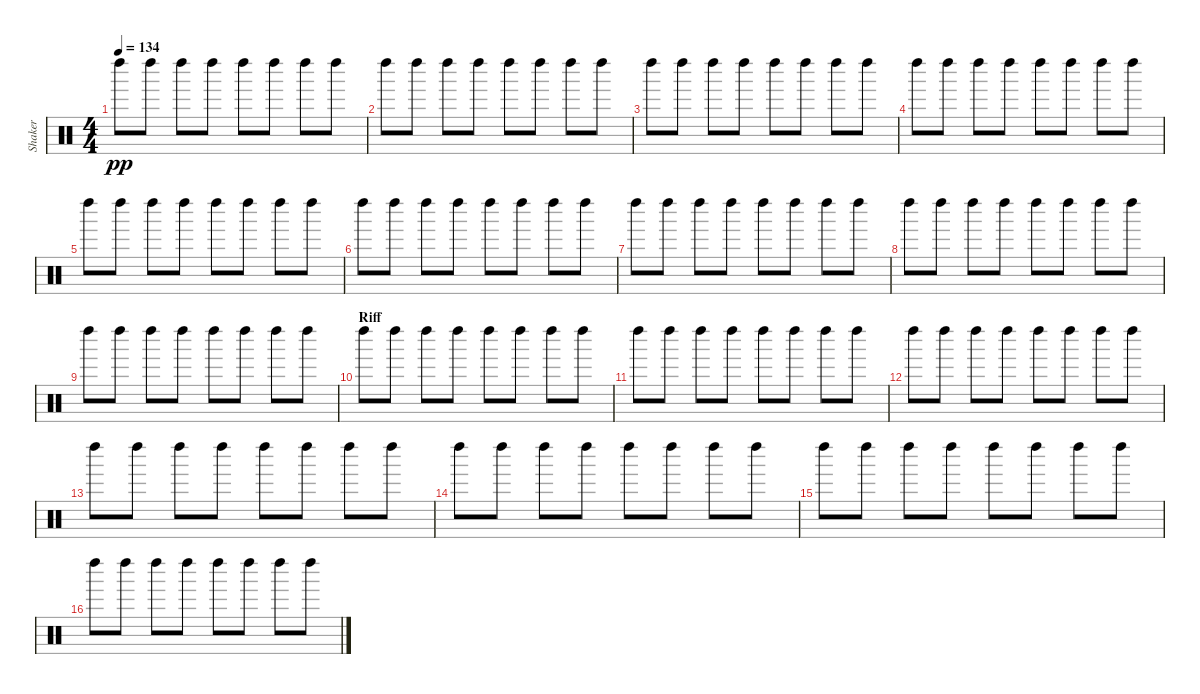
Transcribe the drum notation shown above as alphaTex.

\track ("Shaker" "Shaker") {instrument percussion}
\staff {score}
\articulation defaults
\ts (4 4)
\tempo 134
\clef neutral
\ks c "Left Maraca (hit)".8{dy pp} "Left Maraca (hit)".8 "Left Maraca (hit)".8 "Left Maraca (hit)".8 "Left Maraca (hit)".8 "Left Maraca (hit)".8 "Left Maraca (hit)".8 "Left Maraca (hit)".8
|
"Left Maraca (hit)".8 "Left Maraca (hit)".8 "Left Maraca (hit)".8 "Left Maraca (hit)".8 "Left Maraca (hit)".8 "Left Maraca (hit)".8 "Left Maraca (hit)".8 "Left Maraca (hit)".8 |
"Left Maraca (hit)".8 "Left Maraca (hit)".8 "Left Maraca (hit)".8 "Left Maraca (hit)".8 "Left Maraca (hit)".8 "Left Maraca (hit)".8 "Left Maraca (hit)".8 "Left Maraca (hit)".8 |
"Left Maraca (hit)".8 "Left Maraca (hit)".8 "Left Maraca (hit)".8 "Left Maraca (hit)".8 "Left Maraca (hit)".8 "Left Maraca (hit)".8 "Left Maraca (hit)".8 "Left Maraca (hit)".8 |
"Left Maraca (hit)".8 "Left Maraca (hit)".8 "Left Maraca (hit)".8 "Left Maraca (hit)".8 "Left Maraca (hit)".8 "Left Maraca (hit)".8 "Left Maraca (hit)".8 "Left Maraca (hit)".8 |
"Left Maraca (hit)".8 "Left Maraca (hit)".8 "Left Maraca (hit)".8 "Left Maraca (hit)".8 "Left Maraca (hit)".8 "Left Maraca (hit)".8 "Left Maraca (hit)".8 "Left Maraca (hit)".8 |
"Left Maraca (hit)".8 "Left Maraca (hit)".8 "Left Maraca (hit)".8 "Left Maraca (hit)".8 "Left Maraca (hit)".8 "Left Maraca (hit)".8 "Left Maraca (hit)".8 "Left Maraca (hit)".8 |
"Left Maraca (hit)".8 "Left Maraca (hit)".8 "Left Maraca (hit)".8 "Left Maraca (hit)".8 "Left Maraca (hit)".8 "Left Maraca (hit)".8 "Left Maraca (hit)".8 "Left Maraca (hit)".8 |
"Left Maraca (hit)".8 "Left Maraca (hit)".8 "Left Maraca (hit)".8 "Left Maraca (hit)".8 "Left Maraca (hit)".8 "Left Maraca (hit)".8 "Left Maraca (hit)".8 "Left Maraca (hit)".8 |
\section ("" "Riff")
"Left Maraca (hit)".8 "Left Maraca (hit)".8 "Left Maraca (hit)".8 "Left Maraca (hit)".8 "Left Maraca (hit)".8 "Left Maraca (hit)".8 "Left Maraca (hit)".8 "Left Maraca (hit)".8 |
"Left Maraca (hit)".8 "Left Maraca (hit)".8 "Left Maraca (hit)".8 "Left Maraca (hit)".8 "Left Maraca (hit)".8 "Left Maraca (hit)".8 "Left Maraca (hit)".8 "Left Maraca (hit)".8 |
"Left Maraca (hit)".8 "Left Maraca (hit)".8 "Left Maraca (hit)".8 "Left Maraca (hit)".8 "Left Maraca (hit)".8 "Left Maraca (hit)".8 "Left Maraca (hit)".8 "Left Maraca (hit)".8 |
"Left Maraca (hit)".8 "Left Maraca (hit)".8 "Left Maraca (hit)".8 "Left Maraca (hit)".8 "Left Maraca (hit)".8 "Left Maraca (hit)".8 "Left Maraca (hit)".8 "Left Maraca (hit)".8 |
"Left Maraca (hit)".8 "Left Maraca (hit)".8 "Left Maraca (hit)".8 "Left Maraca (hit)".8 "Left Maraca (hit)".8 "Left Maraca (hit)".8 "Left Maraca (hit)".8 "Left Maraca (hit)".8 |
"Left Maraca (hit)".8 "Left Maraca (hit)".8 "Left Maraca (hit)".8 "Left Maraca (hit)".8 "Left Maraca (hit)".8 "Left Maraca (hit)".8 "Left Maraca (hit)".8 "Left Maraca (hit)".8 |
"Left Maraca (hit)".8 "Left Maraca (hit)".8 "Left Maraca (hit)".8 "Left Maraca (hit)".8 "Left Maraca (hit)".8 "Left Maraca (hit)".8 "Left Maraca (hit)".8 "Left Maraca (hit)".8
